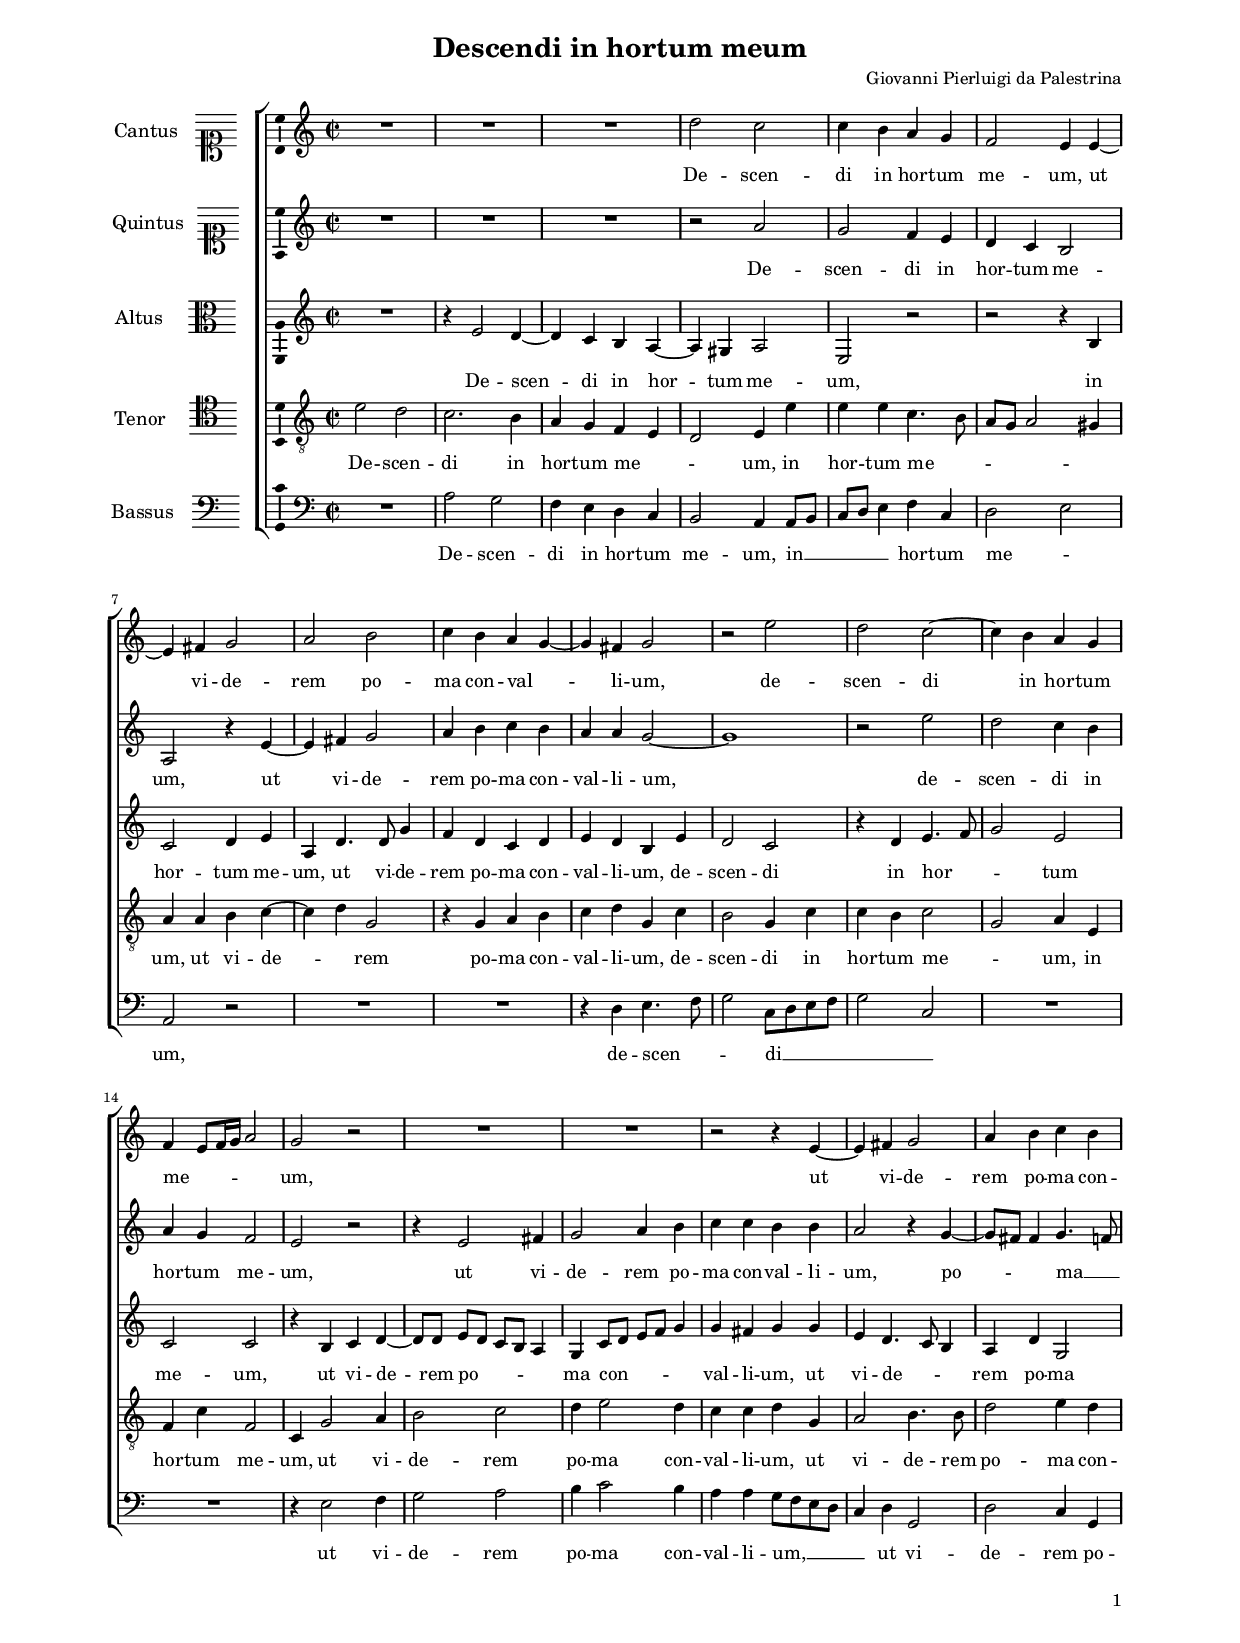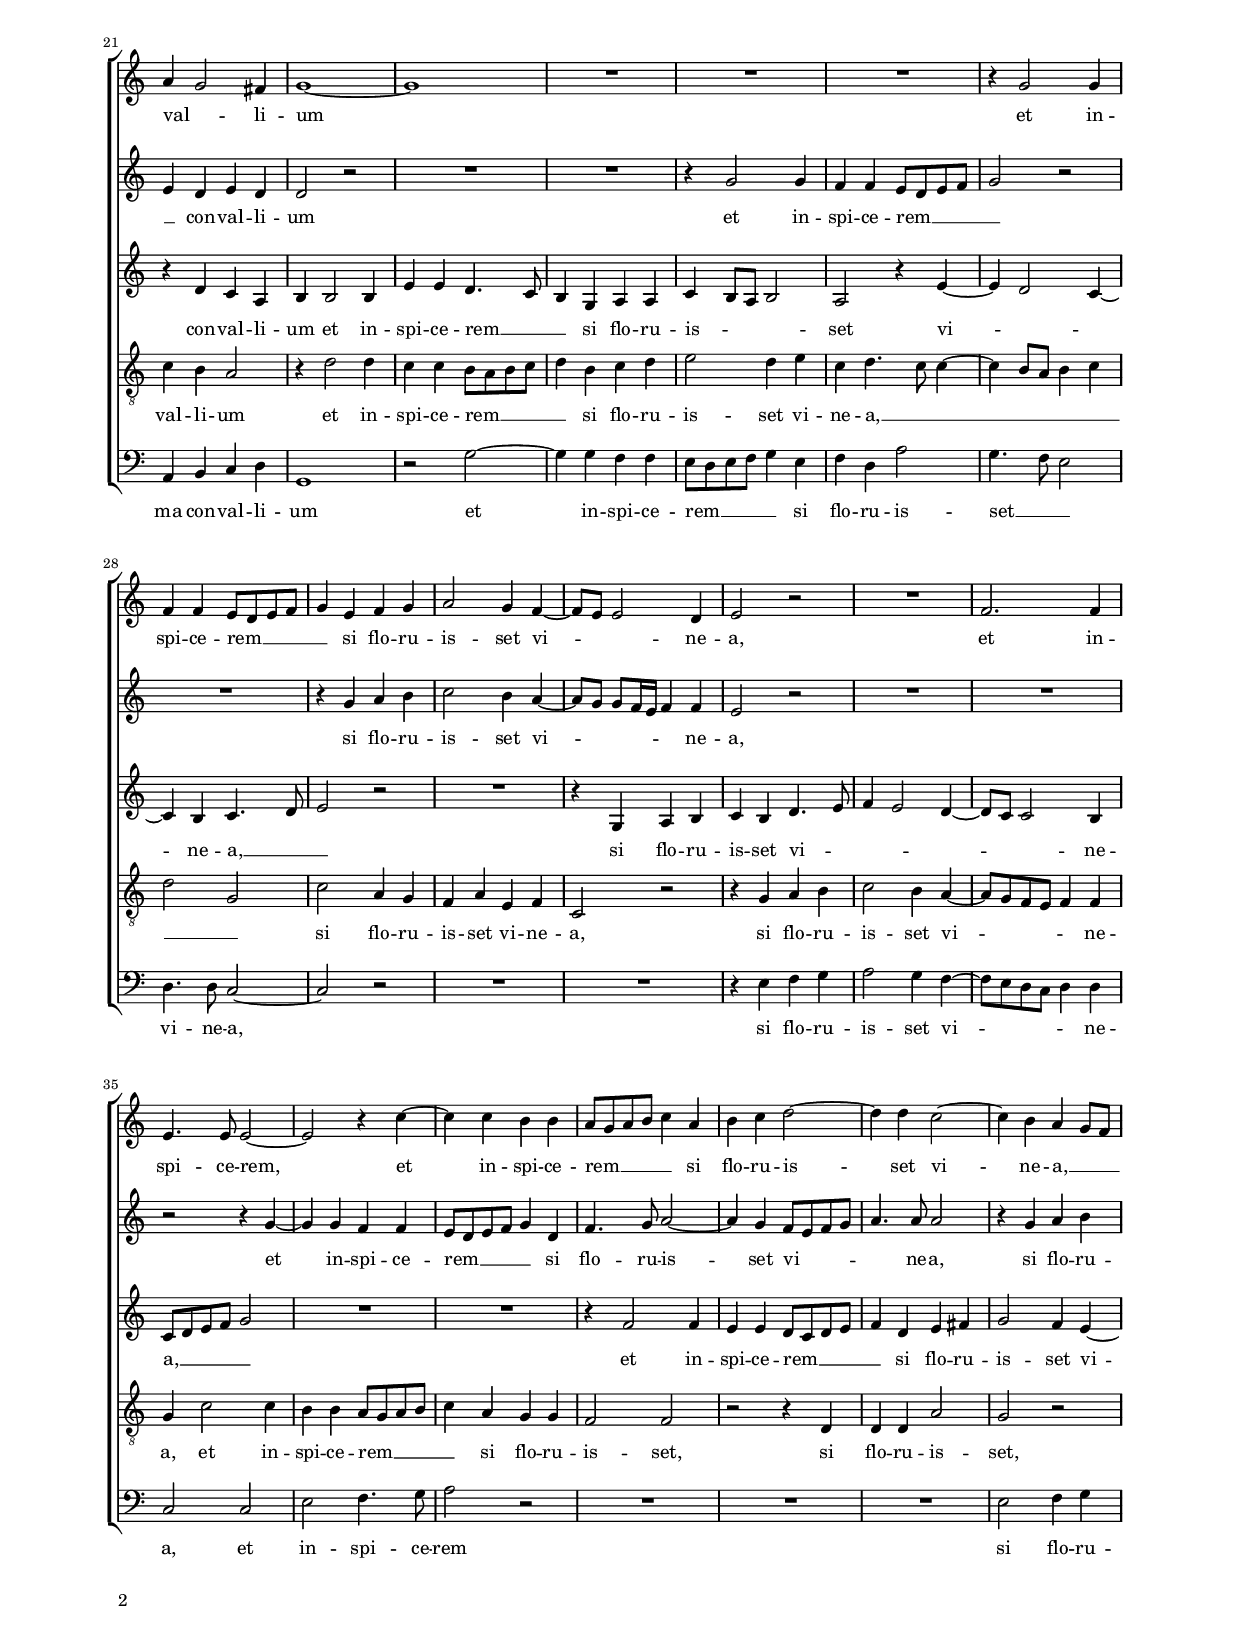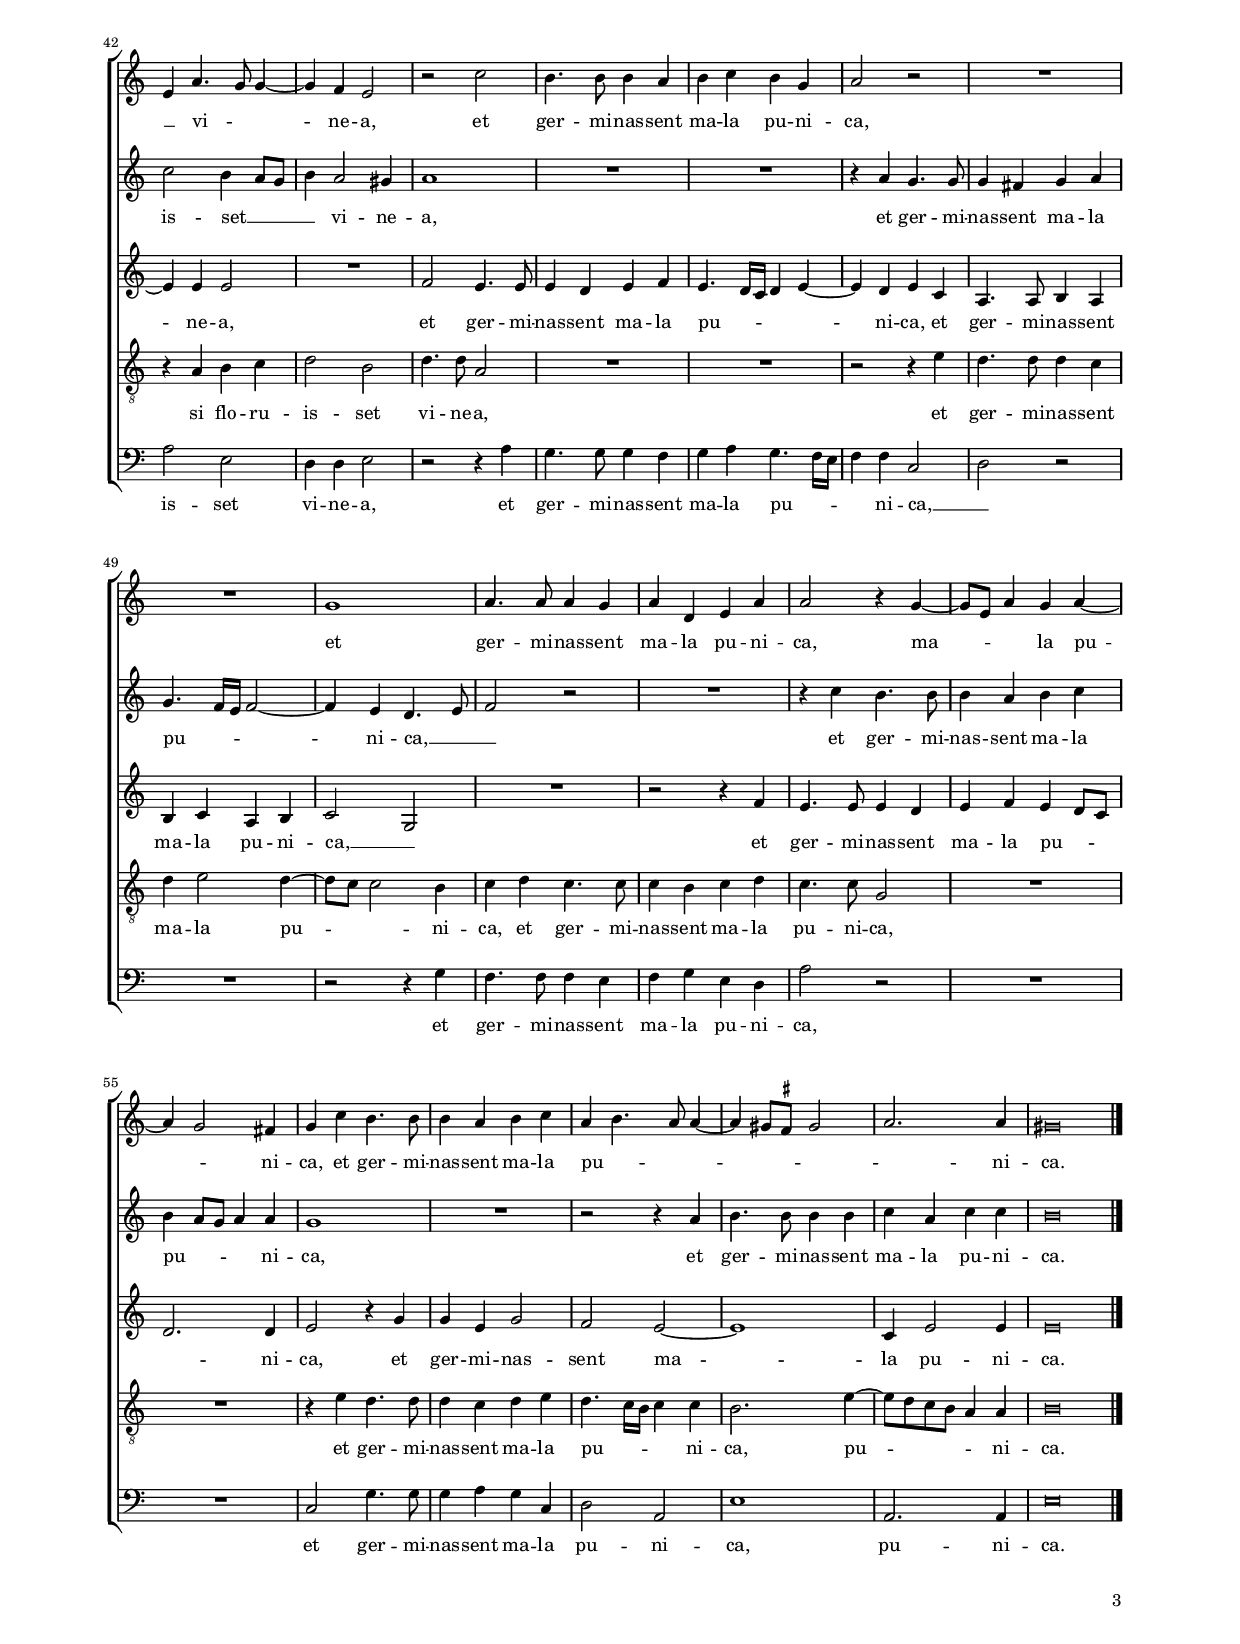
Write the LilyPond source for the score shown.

\header
{
	title="Descendi in hortum meum"
	composer="Giovanni Pierluigi da Palestrina"
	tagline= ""
}

\version "2.24.0"
\language deutsch
#(set-global-staff-size 15)
% #(set-default-paper-size "letter")
#(ly:set-option 'point-and-click #f)


\paper
	{
	top-margin = 1.8 \cm
	bottom-margin = 1.2 \cm
	left-margin = 2 \cm
	right-margin = 2 \cm
	ragged-bottom = ##f
	ragged-last-bottom = ##f
	print-page-number = ##f
	system-system-spacing = #'((basic-distance . 16) (minimum-distance . 14) (padding . 5) (strechability . 150))
	oddFooterMarkup=\markup   \fill-line { "" \fromproperty #'page:page-number-string }
	evenFooterMarkup=\markup  \fill-line { \fromproperty #'page:page-number-string "" }
	last-bottom-spacing = #'((basic-distance . 12) (minimum-distance . 7) (padding . 4))
	systems-per-page = 3
	page-count = 3
%	min-systems-per-page = 3
	markup-system-spacing.basic-distance = #12
	}

	
global = {
	\key c \major
	\time 2/2
	\set Score.tempoHideNote = ##t
	\tempo 4 = 95
	\skip 1*60
	\set Score.measureLength = #(ly:make-moment 2/1)
	\skip 1*2 \bar "|."
	}

	ficta = { \once \set suggestAccidentals = ##t }

	forget = #(define-music-function (music) (ly:music?) #{
		\accidentalStyle forget
		$music
		\accidentalStyle default
		#})


incipitcantus = \markup { \score {
	{
	\set Staff.instrumentName = \markup { \fontsize #1 "Cantus" }
	\key c \major
	\clef soprano
	s4 \bar ""
	}
	\layout  {
	raggedright = ##t
	indent = 1.6 \cm
	line-width = 2.4\cm
	\context { \Staff \remove Time_signature_engraver }
	\override Staff.Clef.Y-extent = #'(0 . 0)
	}} \hspace #1 }
	 
      
incipitquintus = \markup { \score {
	{
	\set Staff.instrumentName = \markup { \fontsize #1 "Quintus" }
	\key c \major
	\clef soprano
	s4 \bar ""
	}
	\layout  {
	raggedright = ##t
	indent = 1.6 \cm
	line-width = 2.4\cm
	\context { \Staff \remove Time_signature_engraver }
	\override Staff.Clef.Y-extent = #'(0 . 0)
	}} \hspace #1 }
    

incipitaltus = \markup { \score {
	{
	\set Staff.instrumentName = \markup { \fontsize #1 "Altus" }
	\key c \major
	\clef alto
	s4 \bar ""
	}
	\layout  {
	raggedright = ##t
	indent = 1.6 \cm
	line-width = 2.4\cm
	\context { \Staff \remove Time_signature_engraver }
	\override Staff.Clef.Y-extent = #'(0 . 0)
	}} \hspace #1 }
    

incipittenor = \markup { \score {
	{
	\set Staff.instrumentName = \markup { \fontsize #1 "Tenor" }
	\key c \major
	\clef tenor
	s4 \bar ""
	}
	\layout  {
	raggedright = ##t
	indent = 1.6 \cm
	line-width = 2.4\cm
	\context { \Staff \remove Time_signature_engraver }
	\override Staff.Clef.Y-extent = #'(0 . 0)
	}} \hspace #1 }
      
      
incipitbassus = \markup { \score {
	{
	\set Staff.instrumentName = \markup { \fontsize #1 "Bassus" }
	\key c \major
	\clef bass
	s4 \bar ""
	}
	\layout  {
	raggedright = ##t
	indent = 1.6 \cm
	line-width = 2.4\cm
	\context { \Staff \remove Time_signature_engraver }
	\override Staff.Clef.Y-extent = #'(0 . 0)
	}} \hspace #1 }


cantus =  \relative c''
	{
	R1
	R1
	R1
	d2 c
%5
	c4 h a g |
	f2 e4 e~
	e4 fis g2
	a2 h
	c4 h a g~
%10
	g4 fis g2 |
	r2 e'
	d2 c~
	c4 h a g
	f4 e8 f16 g a2
%15
	g2 r |
	R1
	R1
	r2 r4 e~
	e4 fis g2
%20
	a4 h c h |
	a4 g2 fis4
	g1~
	g1
	R1
%25
	R1 |
	R1
	r4 g2 g4
	f4 f e8 d e f
	g4 e f g
%30
	a2 g4 f~ |
	f8 e e2 d4
	e2 r
	R1
	f2. f4
%35
	e4. e8 e2~ |
	e2 r4 c'~
	c4 c h h
	a8 g a h c4 a
	h4 c d2~
%40
	d4 d c2~ |
	c4 h a g8 f
	e4 a4. g8 g4~
	g4 f e2
	r2 c'
%45
	h4. h8 h4 a |
	h4 c h g
	a2 r
	R1
	R1
%50
	g1 |
	a4. a8 a4 g
	a4 d, e a
	a2 r4 g~
	g8 e a4 g a~
%55
	a4 g2 fis4 |
	g4 c h4. h8
	h4 a h c
	a4 h4. a8 a4~
	a4 gis8 \ficta fis gis2
%60
	a2. a4 |
	gis\breve |
	}


quintus =  \relative c''
	{
	R1
	R1
	R1
	r2 a
%5
	g2 f4 e |
	d4 c h2
	a2 r4 e'~
	e4 fis g2
	a4 h c h
%10
	a4 a g2~ |
	g1
	r2 e'
	d2 c4 h
	a4 g f2
%15
	e2 r |
	r4 e2 fis4
	g2 a4 h
	c4 c h h
	a2 r4 g~
%20
	g8 fis fis4 g4. f8 |
	e4 d e d
	d2 r
	R1
	R1
%25
	r4 g2 g4 |
	f4 f e8 d e f
	g2 r
	R1
	r4 g a h
%30
	c2 h4 a~ |
	a8 g g[ f16 e] f4 f
	e2 r
	R1
	R1
%35
	r2 r4 g~ |
	g4 g f f
	e8 d e f g4 d
	f4. g8 a2~
	a4 g f8 e f g
%40
	a4. a8 a2 |
	r4 g a h
	c2 h4 a8 g
	h4 a2 gis4
	a1
%45
	R1 |
	R1
	r4 a g4. g8
	g4 fis g a
	g4. f16 e f2~
%50
	f4 e d4. e8 |
	f2 r
	R1
	r4 c' h4. h8
	h4 a h c
%55
	h4 a8 g a4 a |
	g1
	R1
	r2 r4 a
	h4. h8 h4 h
%60
	c4 a c c |
	h\breve |
	}


altus =  \relative c'
	{
	R1
	r4 e2 d4~
	d4 c h a~
	a4 gis a2
%5
	e2 r |
	r2 r4 h'
	c2 d4 e
	a,4 d4. d8 g4
	f4 d c d
%10
	e4 d h e |
	d2 c
	r4 d e4. f8
	g2 e
	c2 c
%15
	r4 h c d~ |
	d8 d e[ d] c h a4
	g4 c8 d e f g4
	g4 fis g g
	e4 d4. c8 h4
%20
	a4 d g,2 |
	r4 d' c a
	h4 h2 h4
	e4 e d4. c8
	h4 g a a
%25
	c4 h8 a h2 |
	a2 r4 e'~
	e4 d2 c4~
	c4 h c4. d8
	e2 r
%30
	R1 |
	r4 g, a h
	c4 h d4. e8
	f4 e2 d4~
	d8 c c2 h4
%35
	c8 d e f g2 |
	R1
	R1
	r4 f2 f4
	e4 e d8 c d e
%40
	f4 d e fis |
	g2 f4 e~
	e4 e e2
	R1
	f2 e4. e8
%45
	e4 d e f |
	e4. d16 c d4 e~
	e4 d e c
	a4. a8 h4 a
	h4 c a h
%50
	c2 g |
	R1
	r2 r4 f'
	e4. e8 e4 d
	e4 f e d8 c
%55
	d2. d4 |
	e2 r4 g
	g4 e g2
	f2 e~
	e1
%60
	c4 e2 e4 |
	e\breve |	
	}


tenor  =  \relative c'
	{
	e2 d
	c2. h4
	a4 g f e
	d2 e4 e'
%5
	e4 e c4. h8 |
	a8 g a2 gis4
	a4 a h c~
	c4 d g,2
	r4 g a h
%10
	c4 d g, c |
	h2 g4 c
	c4 h c2
	g2 a4 e
	f4 c' f,2
%15
	c4 g'2 a4 |
	h2 c
	d4 e2 d4
	c4 c d g,
	a2 h4. h8
%20
	d2 e4 d |
	c4 h a2
	r4 d2 d4
	c4 c h8 a h c
	d4 h c d
%25
	e2 d4 e |
	c4 d4. c8 c4~
	c4 h8 a h4 c
	d2 g,
	c2 a4 g
%30
	f4 a e f |
	c2 r
	r4 g' a h
	c2 h4 a~
	a8 g f e f4 f
%35
	g4 c2 c4 |
	h4 h a8 g a h
	c4 a g g
	f2 f
	r2 r4 d
%40
	d4 d a'2 |
	g2 r
	r4 a h c
	d2 h
	d4. d8 a2
%45
	R1 |
	R1
	r2 r4 e'
	d4. d8 d4 c
	d4 e2 d4~
%50
	d8 c c2 h4 |
	c4 d c4. c8
	c4 h c d
	c4. c8 g2
	R1
%55
	R1 |
	r4 e' d4. d8
	d4 c d e
	d4. c16 h c4 c
	h2. e4~
%60
	e8 d c h a4 a |
	h\breve |
	}


bassus  =  \relative c
	{
	R1
	a'2 g
	f4 e d c
	h2 a4 a8 h
%5
	c8 d e4 f c |
	d2 e
	a,2 r
	R1
	R1
%10
	r4 d e4. f8 |
	g2 c,8 d e f
	g2 c,
	R1
	R1
%15
	r4 e2 f4 |
	g2 a
	h4 c2 h4
	a4 a g8 f e d
	c4 d g,2
%20
	d'2 c4 g |
	a4 h c d
	g,1
	r2 g'~
	g4 g f f
%25
	e8 d e f g4 e |
	f4 d a'2
	g4. f8 e2
	d4. d8 c2~
	c2 r
%30
	R1 |
	R1
	r4 e f g
	a2 g4 f~
	f8 e d c d4 d
%35
	c2 c |
	e2 f4. g8
	a2 r
	R1
	R1
%40
	R1 |
	e2 f4 g
	a2 e
	d4 d e2
	r2 r4 a
%45
	g4. g8 g4 f |
	g4 a g4. f16 e
	f4 f c2
	d2 r
	R1
%50
	r2 r4 g |
	f4. f8 f4 e
	f4 g e d
	a'2 r
	R1
%55
	R1 |
	c,2 g'4. g8
	g4 a g c,
	d2 a
	e'1
%60
	a,2. a4 |
	e'\breve |
	}


lyricscantus = \lyricmode {
	De -- scen -- di in hor -- tum me -- um,
	ut vi -- de -- rem po -- ma con -- val -- _ li -- um,
	de -- scen -- di in hor -- tum me -- _ _ _ _ um,
	ut vi -- de -- rem po -- ma con -- val -- _ li -- um
	et in -- spi -- ce -- rem __ _ _ _ _
	si flo -- ru -- is -- set vi -- _ _ ne -- a,
	et in -- spi -- ce -- rem,
	et in -- spi -- ce -- rem __ _ _ _ _
	si flo -- ru -- is -- set vi -- ne -- a, __ _ _ _
	vi -- _ _ ne -- a,
	et ger -- mi -- nas -- sent ma -- la pu -- ni -- ca,
	et ger -- mi -- nas -- sent ma -- la pu -- ni -- ca,
	ma -- _ _ la pu -- _ ni -- ca,
	et ger -- mi -- nas -- sent ma -- la pu -- _ _ _ _ _ _ _ ni -- ca.
	}


lyricsquintus = \lyricmode {
	De -- scen -- di in hor -- tum me -- um,
	ut vi -- de -- rem po -- ma con -- val -- li -- um,
	de -- scen -- di in hor -- tum me -- um,
	ut vi -- de -- rem po -- ma con -- val -- li -- um,
	po -- _ _ ma __ _ _ con -- val -- li -- um
	et in -- spi -- ce -- rem __ _ _ _ _
	si flo -- ru -- is -- set vi -- _ _ _ _ _ ne -- a,
	et in -- spi -- ce -- rem __ _ _ _ _ 
	si flo -- ru -- is -- set vi -- _ _ _ _ ne -- a,
	si flo -- ru -- is -- set __ _ _ _ vi -- ne -- a,
	et ger -- mi -- nas -- sent ma -- la pu -- _ _ _ ni -- ca, __ _ _
	et ger -- mi -- nas -- sent ma -- la pu -- _ _ _ ni -- ca,
	et ger -- mi -- nas -- sent ma -- la pu -- ni -- ca.
	}


lyricsaltus = \lyricmode {
	De -- scen -- di in hor -- tum me -- um,
	in hor -- tum me -- um,
	ut vi -- de -- rem po -- ma con -- val -- li -- um,
	de -- scen -- di in hor -- _ _ tum me -- um,
	ut vi -- de -- rem po -- _ _ _ _ ma con -- _ _ _ _ val -- li -- um,
	ut vi -- de -- _ _ rem po -- ma con -- val -- li -- um
	et in -- spi -- ce -- rem __ _ _
	si flo -- ru -- is -- _ _ _ set vi -- _ _ ne -- a, __ _ _
	si flo -- ru -- is -- set vi -- _ _ _ _ _ _ ne -- a, __ _ _ _ _
	et in -- spi -- ce -- rem __ _ _ _ _ 
	si flo -- ru -- is -- set vi -- ne -- a,
	et ger -- mi -- nas -- sent ma -- la pu -- _ _ _ _ ni -- ca,
	et ger -- mi -- nas -- sent ma -- la pu -- ni -- ca, __ _
	et ger -- mi -- nas -- sent ma -- la pu -- _ _ _ ni -- ca,
	et ger -- mi -- nas -- sent ma -- la pu -- ni -- ca.
	}


lyricstenor = \lyricmode {
	De -- scen -- di in hor -- tum me -- _ _ um,
	in hor -- tum me -- _ _ _ _ _ um,
	ut vi -- de -- _ rem po -- ma con -- val -- li -- um,
	de -- scen -- di in hor -- tum me -- _ um,
	in hor -- tum me -- um,
	ut vi -- de -- rem po -- ma con -- val -- li -- um,
	ut vi -- de -- rem po -- ma con -- val -- li -- um
	et in -- spi -- ce -- rem __ _ _ _ _
	si flo -- ru -- is -- set vi -- ne -- a, __ _ _ _ _ _ _ _ _
	si flo -- ru -- is -- set vi -- ne -- a,
	si flo -- ru -- is -- set vi -- _ _ _ _ ne -- a,
	et in -- spi -- ce -- rem __ _ _ _ _
	si flo -- ru -- is -- set,
	si flo -- ru -- is -- set,
	si flo -- ru -- is -- set vi -- ne -- a,
	et ger -- mi -- nas -- sent ma -- la pu -- _ _ ni -- ca,
	et ger -- mi -- nas -- sent ma -- la pu -- ni -- ca,
	et ger -- mi -- nas -- sent ma -- la pu -- _ _ _ ni -- ca,
	pu -- _ _ _ _ ni -- ca.
	}


lyricsbassus = \lyricmode {
	De -- scen -- di in hor -- tum me -- um,
	in __ _ _ _ _ hor -- tum me -- _ um,
	de -- scen -- _ _ di __ _ _ _ _ _
	ut vi -- de -- rem po -- ma con -- val -- li -- um, __ _ _ _ _
	ut vi -- de -- rem po -- ma con -- val -- li -- um
	et in -- spi -- ce -- rem __ _ _ _ _
	si flo -- ru -- is -- set __ _ _ vi -- ne -- a,
	si flo -- ru -- is -- set vi -- _ _ _ _ ne -- a,
	et in -- spi -- ce -- rem
	si flo -- ru -- is -- set vi -- ne -- a,
	et ger -- mi -- nas -- sent ma -- la pu -- _ _ _ ni -- ca, __ _
	et ger -- mi -- nas -- sent ma -- la pu -- ni -- ca,
	et ger -- mi -- nas -- sent ma -- la pu -- ni -- ca,
	pu -- ni -- ca.
	}


\score
{  
	% \transpose {
	\new ChoirStaff \with { \override StaffGrouper.staff-staff-spacing.basic-distance = #12 }
	<<

	\new Staff << \global
	\new Voice="v1" {
		\set Staff.instrumentName=\incipitcantus
%		\set Staff.instrumentName= "S"
		\set Staff.midiInstrument = "reed organ"
		\clef violin
		\cantus }
	\new Lyrics \lyricsto "v1" {\lyricscantus }
	>>


	\new Staff << \global
	\new Voice="v5" {
		\set Staff.instrumentName=\incipitquintus
%		\set Staff.instrumentName= "Q"
		\set Staff.midiInstrument = "reed organ"
		\clef violin
		\quintus}
	\new Lyrics \lyricsto "v5" {\lyricsquintus }
	>>


	\new Staff << \global
	\new Voice="v2" {
		\set Staff.instrumentName=\incipitaltus
%		\set Staff.instrumentName= "A"
		\set Staff.midiInstrument = "reed organ"
		\clef violin % "G_8"
		\altus}
	\new Lyrics \lyricsto "v2" {\lyricsaltus }
	>>


	\new Staff << \global
	\new Voice="v3" {
		\set Staff.instrumentName=\incipittenor
%		\set Staff.instrumentName= "T"
		\set Staff.midiInstrument = "reed organ"
		\clef "G_8"
		\tenor }
	\new Lyrics \lyricsto "v3" {\lyricstenor }
	>>


	\new Staff << \global
	\new Voice="v4" {
		\set Staff.instrumentName=\incipitbassus
%		\set Staff.instrumentName= "B"
		\set Staff.midiInstrument = "reed organ"
		\clef bass 
		\bassus }
	\new Lyrics \lyricsto "v4" {\lyricsbassus}
	>>

	>>
	% } % transpose

	\layout
	{
	indent = 2.5\cm
	\context { \Lyrics \override VerticalAxisGroup.nonstaff-relatedstaff-spacing.padding = #1.4 }
	\context { \Staff \override TimeSignature.break-visibility = #end-of-line-invisible }
	\context { \Staff \consists Ambitus_engraver }
	\context { \Score \override BarNumber.padding = #2 }
	\context { \Voice \override NoteHead.style = #'baroque }
	}

\midi
	{
	
	}

}


% EOF
